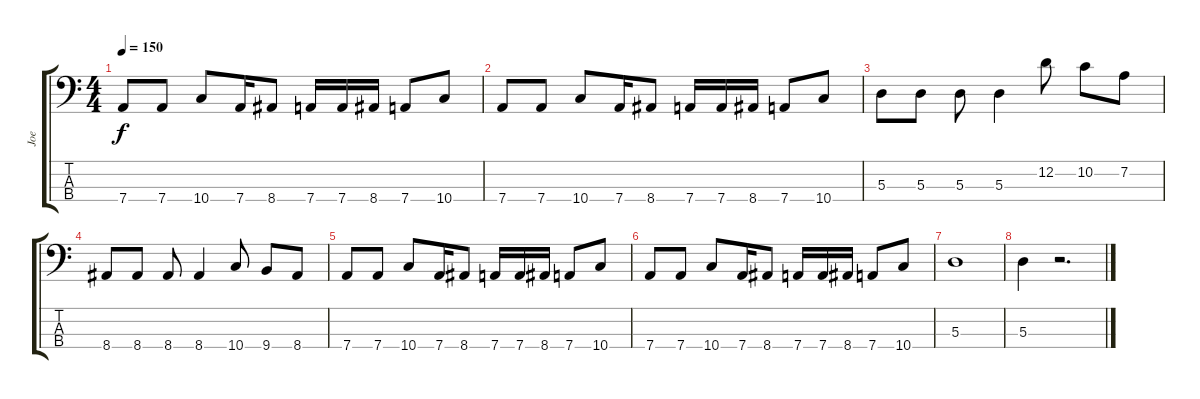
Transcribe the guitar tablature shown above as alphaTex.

\track ("Joe" "Joe") {instrument electricbasspick}
\staff {score tabs}
\tuning (G2 D2 A1 D1) {hide}
\ts (4 4)
\tempo 150
\clef f4
\ks c
7.4.8{dy f} 7.4.8 10.4.8 7.4.16 8.4.8 7.4.16 7.4.16 8.4.16 7.4.8 10.4.8 |
7.4.8 7.4.8 10.4.8 7.4.16 8.4.8 7.4.16 7.4.16 8.4.16 7.4.8 10.4.8 |
5.3.8 5.3.8 5.3.8 5.3.4 12.2.8 10.2.8 7.2.8 |
8.4.8 8.4.8 8.4.8 8.4.4 10.4.8 9.4.8 8.4.8 |
7.4.8 7.4.8 10.4.8 7.4.16 8.4.8 7.4.16 7.4.16 8.4.16 7.4.8 10.4.8 |
7.4.8 7.4.8 10.4.8 7.4.16 8.4.8 7.4.16 7.4.16 8.4.16 7.4.8 10.4.8 |
5.3.1 |
5.3.4 r.2{d}
